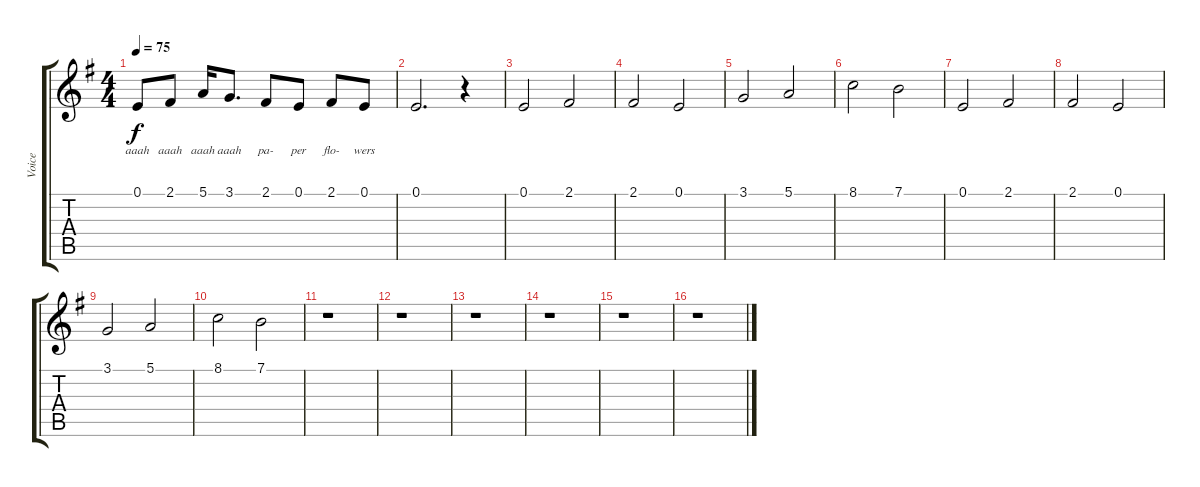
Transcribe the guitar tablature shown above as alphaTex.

\track ("Voice" "Voice") {instrument violin}
\staff {score tabs}
\tuning (E4 B3 G3 D3 A2 E2) {hide}
\ts (4 4)
\tempo 75
\clef g2
\ks eminor
0.1.8{lyrics (0 "aaah") lyrics (1 "") lyrics (2 "") lyrics (3 "") lyrics (4 "") dy f} 2.1.8{lyrics (0 "aaah") lyrics (1 "") lyrics (2 "") lyrics (3 "") lyrics (4 "")} 5.1.16{lyrics (0 "aaah") lyrics (1 "") lyrics (2 "") lyrics (3 "") lyrics (4 "")} 3.1.8{d lyrics (0 "aaah") lyrics (1 "") lyrics (2 "") lyrics (3 "") lyrics (4 "")} 2.1.8{lyrics (0 "pa-") lyrics (1 "") lyrics (2 "") lyrics (3 "") lyrics (4 "")} 0.1.8{lyrics (0 "per") lyrics (1 "") lyrics (2 "") lyrics (3 "") lyrics (4 "")} 2.1.8{lyrics (0 "flo-") lyrics (1 "") lyrics (2 "") lyrics (3 "") lyrics (4 "")} 0.1.8{lyrics (0 "wers") lyrics (1 "") lyrics (2 "") lyrics (3 "") lyrics (4 "")} |
0.1.2{d} r.4 |
0.1.2 2.1.2 |
2.1.2 0.1.2 |
3.1.2 5.1.2 |
8.1.2 7.1.2 |
0.1.2 2.1.2 |
2.1.2 0.1.2 |
3.1.2 5.1.2 |
8.1.2 7.1.2 |
r.1 |
r.1 |
r.1 |
r.1 |
r.1 |
r.1
